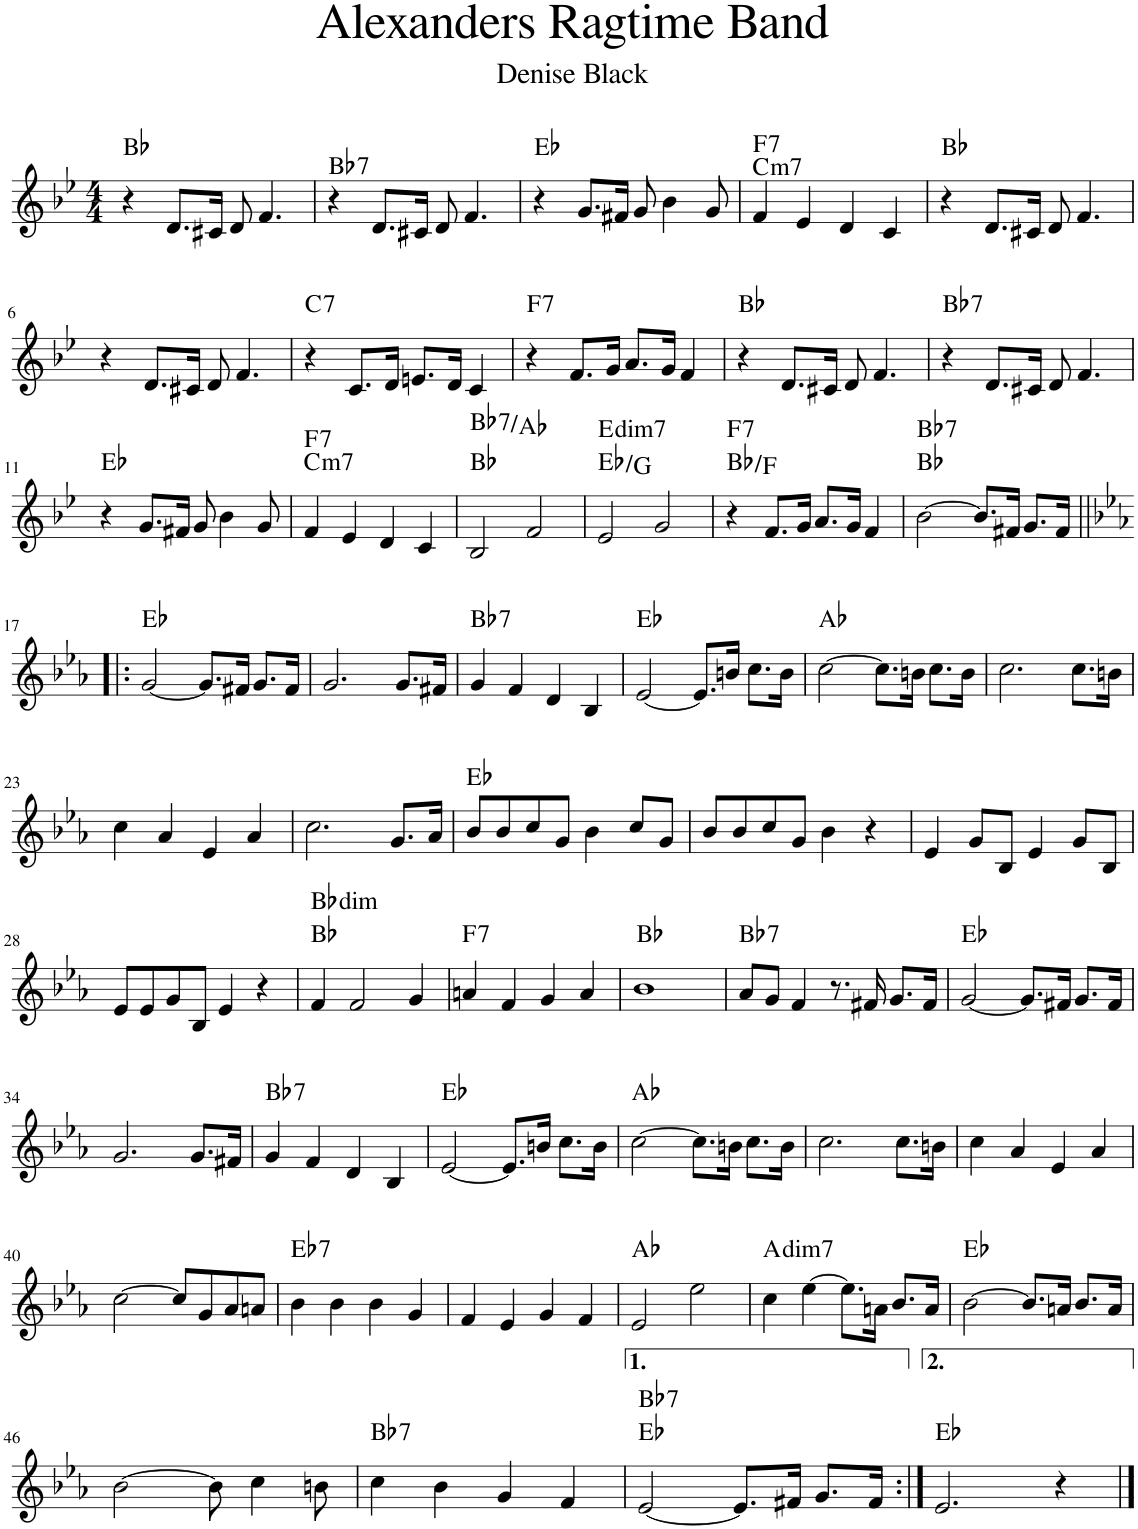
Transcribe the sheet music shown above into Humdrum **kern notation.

**kern	**harte
*part1	*part1
*staff1	*
*I"Piano	*
*I'Pno	*
*clefG2	*
*k[b-e-]	*
*M4/4	*
=1	=1
4r	Bb:maj
8.d/L	.
16c#X/Jk	.
8d/	.
4.f/	.
=2	=2
!	!LO:H:kt=7
4r	Bb:7
8.d/L	.
16c#X/Jk	.
8d/	.
4.f/	.
=3	=3
4r	Eb:maj
8.g/L	.
16f#X/Jk	.
8g/	.
4b-\	.
8g/	.
=4	=4
!	!LO:H:n=1:kt=m7
!	!LO:H:n=2:kt=7
4f/	C:min7 F:7
4e-/	.
4d/	.
4c/	.
=5	=5
4r	Bb:maj
8.d/L	.
16c#X/Jk	.
8d/	.
4.f/	.
!!LO:LB:g=z
=6	=6
4r	.
8.d/L	.
16c#X/Jk	.
8d/	.
4.f/	.
=7	=7
!	!LO:H:kt=7
4r	C:7
8.c/L	.
16d/Jk	.
8.en/L	.
16d/Jk	.
4c/	.
=8	=8
!	!LO:H:kt=7
4r	F:7
8.f/L	.
16g/Jk	.
8.a/L	.
16g/Jk	.
4f/	.
=9	=9
4r	Bb:maj
8.d/L	.
16c#X/Jk	.
8d/	.
4.f/	.
=10	=10
!	!LO:H:kt=7
4r	Bb:7
8.d/L	.
16c#X/Jk	.
8d/	.
4.f/	.
!!LO:LB:g=z
=11	=11
4r	Eb:maj
8.g/L	.
16f#X/Jk	.
8g/	.
4b-\	.
8g/	.
=12	=12
!	!LO:H:n=1:kt=m7
!	!LO:H:n=2:kt=7
4f/	C:min7 F:7
4e-/	.
4d/	.
4c/	.
=13	=13
!	!LO:H:n=2:kt=7
2B-/	Bb:maj Bb:7/b7
2f/	.
=14	=14
!	!LO:H:n=2:kt=dim7
2e-/	Eb:maj/3 E:dim7
2g/	.
=15	=15
!	!LO:H:n=2:kt=7
4r	Bb:maj/5 F:7
8.f/L	.
16g/Jk	.
8.a/L	.
16g/Jk	.
4f/	.
=16	=16
!	!LO:H:n=2:kt=7
[2b-\	Bb:maj Bb:7
8.b-/L]	.
16f#X/Jk	.
8.g/L	.
16f#/Jk	.
!!LO:LB:g=z
=17!|:	=17!|:
*k[b-e-a-]	*
[2g/	Eb:maj
8.g/L]	.
16f#X/Jk	.
8.g/L	.
16f#/Jk	.
=18	=18
2.g/	.
8.g/L	.
16f#X/Jk	.
=19	=19
!	!LO:H:kt=7
4g/	Bb:7
4f/	.
4d/	.
4B-/	.
=20	=20
[2e-/	Eb:maj
8.e-/L]	.
16bn/Jk	.
8.cc\L	.
16b\Jk	.
=21	=21
[2cc\	Ab:maj
8.cc\L]	.
16bn\Jk	.
8.cc\L	.
16b\Jk	.
=22	=22
2.cc\	.
8.cc\L	.
16bn\Jk	.
!!LO:LB:g=z
=23	=23
4cc\	.
4a-/	.
4e-/	.
4a-/	.
=24	=24
2.cc\	.
8.g/L	.
16a-/Jk	.
=25	=25
8b-/L	Eb:maj
8b-/	.
8cc/	.
8g/J	.
4b-\	.
8cc/L	.
8g/J	.
=26	=26
8b-/L	.
8b-/	.
8cc/	.
8g/J	.
4b-\	.
4r	.
=27	=27
4e-/	.
8g/L	.
8B-/J	.
4e-/	.
8g/L	.
8B-/J	.
!!LO:LB:g=z
=28	=28
8e-/L	.
8e-/	.
8g/	.
8B-/J	.
4e-/	.
4r	.
=29	=29
!	!LO:H:n=2:kt=dim
4f/	Bb:maj Bb:dim
2f/	.
4g/	.
=30	=30
!	!LO:H:kt=7
4an/	F:7
4f/	.
4g/	.
4a/	.
=31	=31
1b-	Bb:maj
=32	=32
!	!LO:H:kt=7
8a-/L	Bb:7
8g/J	.
4f/	.
8.r	.
16f#X/	.
8.g/L	.
16f#/Jk	.
=33	=33
[2g/	Eb:maj
8.g/L]	.
16f#X/Jk	.
8.g/L	.
16f#/Jk	.
!!LO:LB:g=z
=34	=34
2.g/	.
8.g/L	.
16f#X/Jk	.
=35	=35
!	!LO:H:kt=7
4g/	Bb:7
4f/	.
4d/	.
4B-/	.
=36	=36
[2e-/	Eb:maj
8.e-/L]	.
16bn/Jk	.
8.cc\L	.
16b\Jk	.
=37	=37
[2cc\	Ab:maj
8.cc\L]	.
16bn\Jk	.
8.cc\L	.
16b\Jk	.
=38	=38
2.cc\	.
8.cc\L	.
16bn\Jk	.
=39	=39
4cc\	.
4a-/	.
4e-/	.
4a-/	.
!!LO:LB:g=z
=40	=40
[2cc\	.
8cc/L]	.
8g/	.
8a-/	.
8an/J	.
=41	=41
!	!LO:H:kt=7
4b-\	Eb:7
4b-\	.
4b-\	.
4g/	.
=42	=42
4f/	.
4e-/	.
4g/	.
4f/	.
=43	=43
2e-/	Ab:maj
2ee-\	.
=44	=44
!	!LO:H:kt=dim7
4cc\	A:dim7
[4ee-\	.
8.ee-\L]	.
16an\Jk	.
8.b-/L	.
16a/Jk	.
=45	=45
[2b-\	Eb:maj
8.b-/L]	.
16an/Jk	.
8.b-/L	.
16a/Jk	.
!!LO:LB:g=z
=46	=46
[2b-\	.
8b-\]	.
4cc\	.
8bn\	.
=47	=47
!	!LO:H:kt=7
4cc\	Bb:7
4b-\	.
4g/	.
4f/	.
=48	=48
!	!LO:H:n=2:kt=7
[2e-/	Eb:maj Bb:7
8.e-/L]	.
16f#X/Jk	.
8.g/L	.
16f#/Jk	.
=49:|!	=49:|!
2.e-/	Eb:maj
4r	.
==	==
*-	*-
